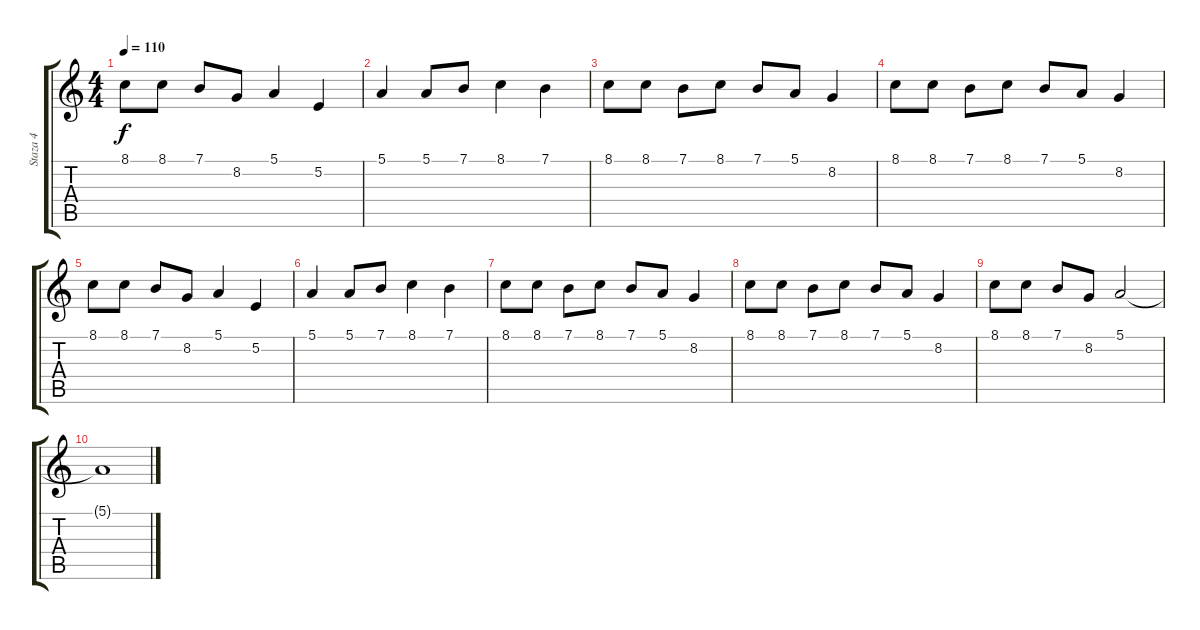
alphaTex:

\track ("Staza 4" "Staza 4") {instrument choiraahs}
\staff {score tabs}
\tuning (E4 B3 G3 D3 A2 E2) {hide}
\ts (4 4)
\tempo 110
\clef g2
\ks c
8.1.8{dy f} 8.1.8 7.1.8 8.2.8 5.1.4 5.2.4 |
5.1.4 5.1.8 7.1.8 8.1.4 7.1.4 |
8.1.8 8.1.8 7.1.8 8.1.8 7.1.8 5.1.8 8.2.4 |
8.1.8 8.1.8 7.1.8 8.1.8 7.1.8 5.1.8 8.2.4 |
8.1.8 8.1.8 7.1.8 8.2.8 5.1.4 5.2.4 |
5.1.4 5.1.8 7.1.8 8.1.4 7.1.4 |
8.1.8 8.1.8 7.1.8 8.1.8 7.1.8 5.1.8 8.2.4 |
8.1.8 8.1.8 7.1.8 8.1.8 7.1.8 5.1.8 8.2.4 |
8.1.8 8.1.8 7.1.8 8.2.8 5.1.2 |
5.1{t}.1
